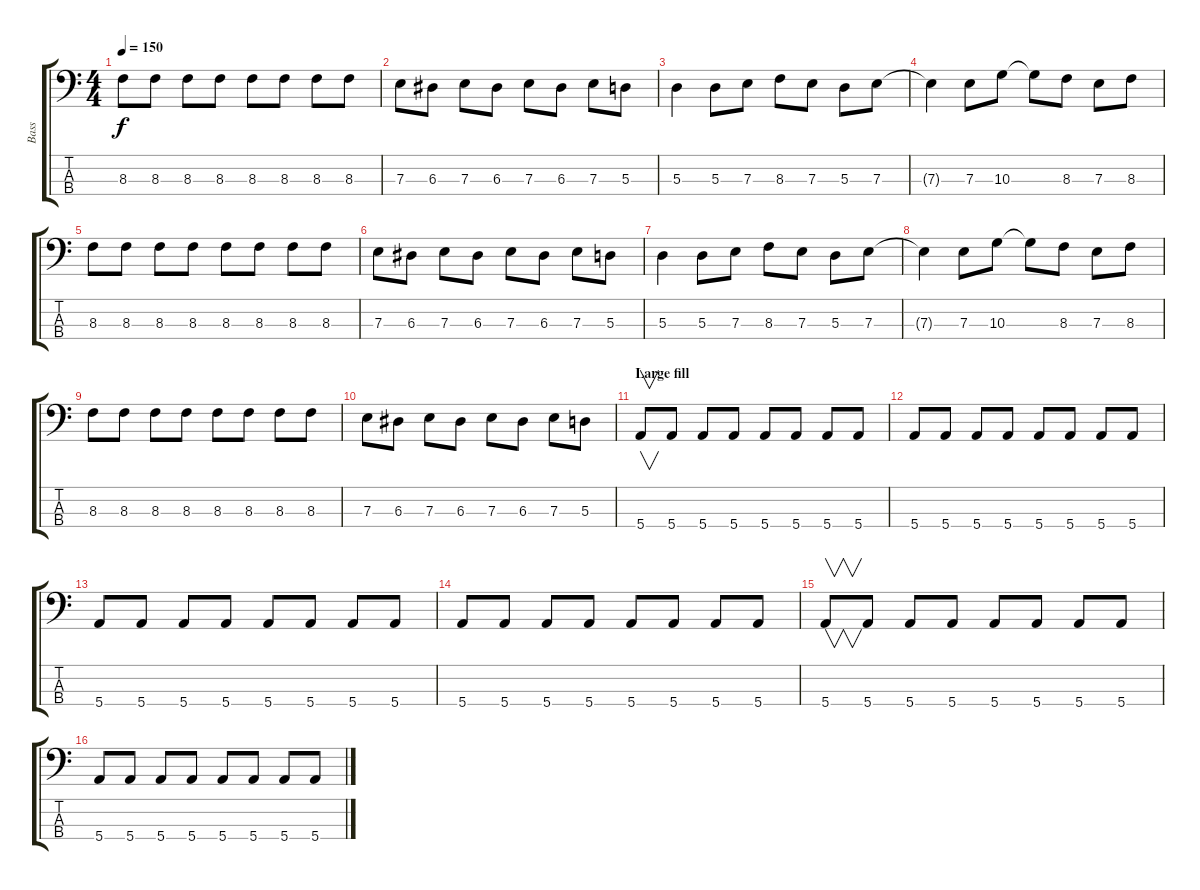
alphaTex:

\track ("Bass" "Bass") {instrument electricbassfinger}
\staff {score tabs}
\tuning (G2 D2 A1 E1) {hide}
\ts (4 4)
\tempo 150
\clef f4
\ks c
8.3.8{dy f} 8.3.8 8.3.8 8.3.8 8.3.8 8.3.8 8.3.8 8.3.8 |
7.3.8 6.3.8 7.3.8 6.3.8 7.3.8 6.3.8 7.3.8 5.3.8 |
5.3.4 5.3.8 7.3.8 8.3.8 7.3.8 5.3.8 7.3.8 |
7.3{t}.4 7.3.8 10.3.8 10.3{t}.8 8.3.8 7.3.8 8.3.8 |
8.3.8 8.3.8 8.3.8 8.3.8 8.3.8 8.3.8 8.3.8 8.3.8 |
7.3.8 6.3.8 7.3.8 6.3.8 7.3.8 6.3.8 7.3.8 5.3.8 |
5.3.4 5.3.8 7.3.8 8.3.8 7.3.8 5.3.8 7.3.8 |
7.3{t}.4 7.3.8 10.3.8 10.3{t}.8 8.3.8 7.3.8 8.3.8 |
8.3.8 8.3.8 8.3.8 8.3.8 8.3.8 8.3.8 8.3.8 8.3.8 |
7.3.8 6.3.8 7.3.8 6.3.8 7.3.8 6.3.8 7.3.8 5.3.8 |
\section ("" "Large fill")
5.4.8{v} 5.4.8 5.4.8 5.4.8 5.4.8 5.4.8 5.4.8 5.4.8 |
5.4.8 5.4.8 5.4.8 5.4.8 5.4.8 5.4.8 5.4.8 5.4.8 |
5.4.8 5.4.8 5.4.8 5.4.8 5.4.8 5.4.8 5.4.8 5.4.8 |
5.4.8 5.4.8 5.4.8 5.4.8 5.4.8 5.4.8 5.4.8 5.4.8 |
5.4.8{v} 5.4.8 5.4.8 5.4.8 5.4.8 5.4.8 5.4.8 5.4.8 |
5.4.8 5.4.8 5.4.8 5.4.8 5.4.8 5.4.8 5.4.8 5.4.8
